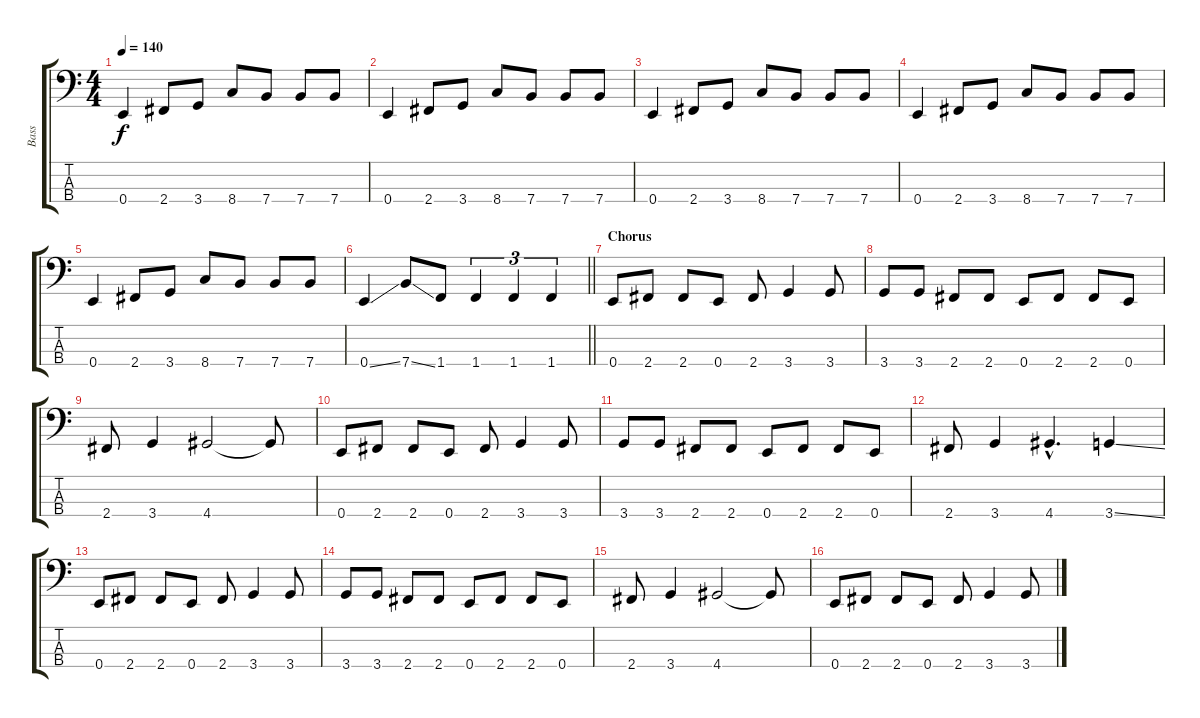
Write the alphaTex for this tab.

\track ("Bass" "Bass") {instrument electricbassfinger}
\staff {score tabs}
\tuning (G2 D2 A1 E1) {hide}
\ts (4 4)
\tempo 140
\clef f4
\ks c
0.4.4{dy f} 2.4.8 3.4.8 8.4.8 7.4.8 7.4.8 7.4.8 |
0.4.4 2.4.8 3.4.8 8.4.8 7.4.8 7.4.8 7.4.8 |
0.4.4 2.4.8 3.4.8 8.4.8 7.4.8 7.4.8 7.4.8 |
0.4.4 2.4.8 3.4.8 8.4.8 7.4.8 7.4.8 7.4.8 |
0.4.4 2.4.8 3.4.8 8.4.8 7.4.8 7.4.8 7.4.8 |
\barLineRight lightlight
0.4{ss}.4 7.4{ss}.8 1.4.8 1.4.4{tu (3 2)} 1.4.4{tu (3 2)} 1.4.4{tu (3 2)} |
\section ("" "Chorus")
0.4.8{volume 16} 2.4.8 2.4.8 0.4.8 2.4.8 3.4.4 3.4.8 |
3.4.8 3.4.8 2.4.8 2.4.8 0.4.8 2.4.8 2.4.8 0.4.8 |
2.4.8 3.4.4 4.4.2 4.4{t}.8 |
0.4.8 2.4.8 2.4.8 0.4.8 2.4.8 3.4.4 3.4.8 |
3.4.8 3.4.8 2.4.8 2.4.8 0.4.8 2.4.8 2.4.8 0.4.8 |
2.4.8 3.4.4 4.4{hac}.4{d} 3.4{ss}.4 |
0.4.8 2.4.8 2.4.8 0.4.8 2.4.8 3.4.4 3.4.8 |
3.4.8 3.4.8 2.4.8 2.4.8 0.4.8 2.4.8 2.4.8 0.4.8 |
2.4.8 3.4.4 4.4.2 4.4{t}.8 |
0.4.8 2.4.8 2.4.8 0.4.8 2.4.8 3.4.4 3.4.8
